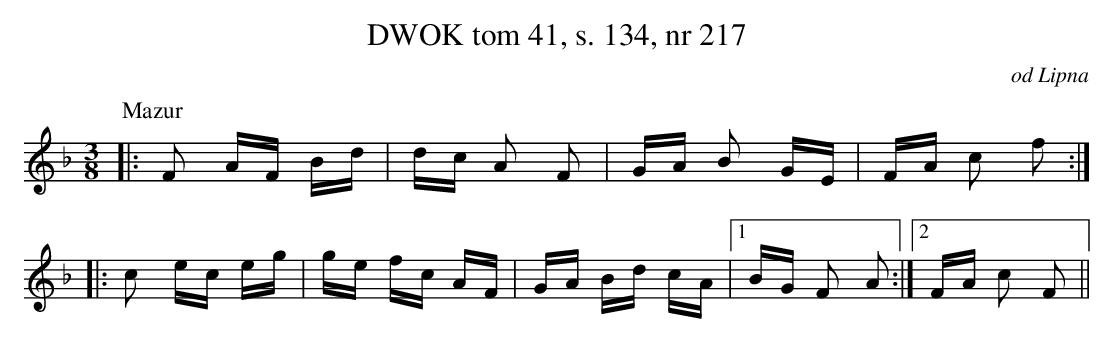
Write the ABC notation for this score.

X:1
T:DWOK tom 41, s. 134, nr 217
O:od Lipna
L:1/16
M:3/8
K:F
P:Mazur
|:F2 AF Bd|dc A2 F2|GA B2 GE|FA c2 f2:|
|:c2 ec eg|ge fc AF|GA Bd cA| [1BG F2 A2:| [2FA c2 F2||
